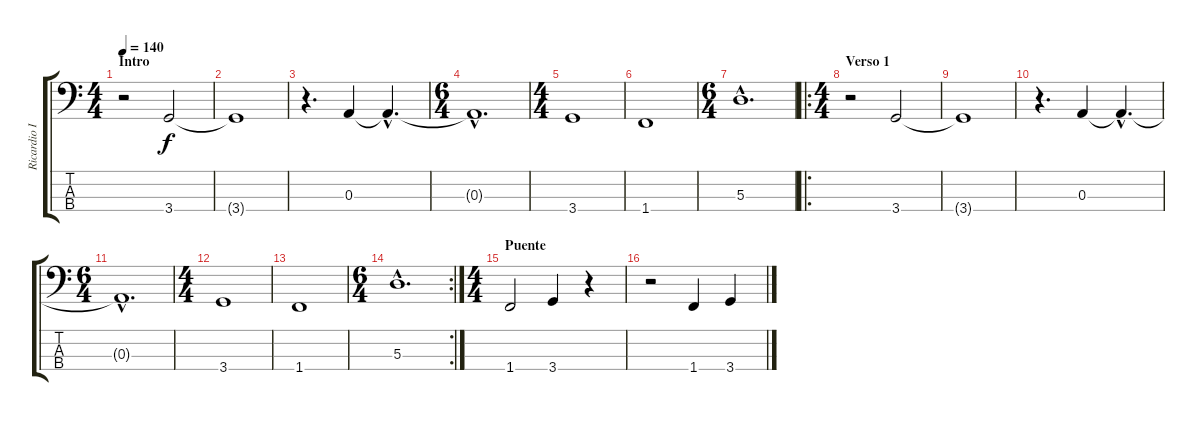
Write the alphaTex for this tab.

\track ("Ricardio Iorio (Bajo)" "Ricardio I") {instrument electricbasspick}
\staff {score tabs}
\tuning (G2 D2 A1 E1) {hide}
\ts (4 4)
\section ("" "Intro")
\tempo 140
\clef f4
\ks c
r.2{dy f instrument electricbasspick} 3.4.2 |
3.4{t}.1 |
r.4{d} 0.3.4 0.3{hac t}.4{d} |
\ts (6 4)
0.3{hac t}.1{d} |
\ts (4 4)
3.4.1 |
1.4.1 |
\ts (6 4)
5.3{hac}.1{d} |
\ro
\ts (4 4)
\section ("" "Verso 1")
r.2 3.4.2 |
3.4{t}.1 |
r.4{d} 0.3.4 0.3{hac t}.4{d} |
\ts (6 4)
0.3{hac t}.1{d} |
\ts (4 4)
3.4.1 |
1.4.1 |
\rc 2
\ts (6 4)
5.3{hac}.1{d} |
\ts (4 4)
\section ("" "Puente")
1.4.2 3.4.4 r.4 |
r.2 1.4.4 3.4.4
